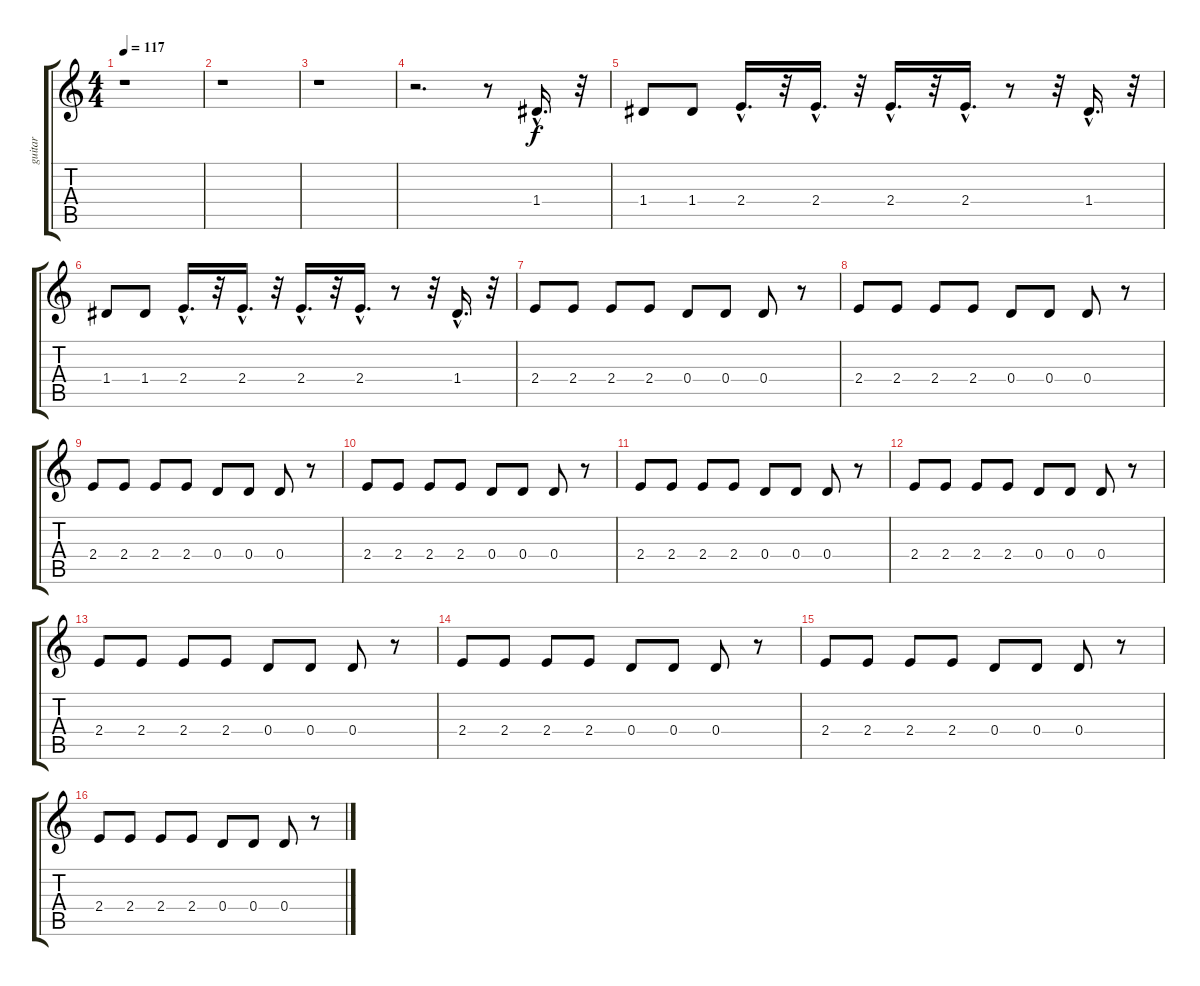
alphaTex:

\track ("guitar" "guitar") {instrument electricguitarclean}
\staff {score tabs}
\tuning (E4 B3 G3 D3 A2 E2) {hide}
\ts (4 4)
\tempo 117
\clef g2
\ks c
r.1{dy f instrument electricguitarclean} |
r.1 |
r.1 |
r.2{d} r.8 1.4{hac}.16{d} r.32 |
1.4.8 1.4.8 2.4{hac}.16{d} r.32 2.4{hac}.16{d} r.32 2.4{hac}.16{d} r.32 2.4{hac}.16{d} r.8 r.32 1.4{hac}.16{d} r.32 |
1.4.8 1.4.8 2.4{hac}.16{d} r.32 2.4{hac}.16{d} r.32 2.4{hac}.16{d} r.32 2.4{hac}.16{d} r.8 r.32 1.4{hac}.16{d} r.32 |
2.4.8 2.4.8 2.4.8 2.4.8 0.4.8 0.4.8 0.4.8 r.8 |
2.4.8 2.4.8 2.4.8 2.4.8 0.4.8 0.4.8 0.4.8 r.8 |
2.4.8 2.4.8 2.4.8 2.4.8 0.4.8 0.4.8 0.4.8 r.8 |
2.4.8 2.4.8 2.4.8 2.4.8 0.4.8 0.4.8 0.4.8 r.8 |
2.4.8 2.4.8 2.4.8 2.4.8 0.4.8 0.4.8 0.4.8 r.8 |
2.4.8 2.4.8 2.4.8 2.4.8 0.4.8 0.4.8 0.4.8 r.8 |
2.4.8 2.4.8 2.4.8 2.4.8 0.4.8 0.4.8 0.4.8 r.8 |
2.4.8 2.4.8 2.4.8 2.4.8 0.4.8 0.4.8 0.4.8 r.8 |
2.4.8 2.4.8 2.4.8 2.4.8 0.4.8 0.4.8 0.4.8 r.8 |
2.4.8 2.4.8 2.4.8 2.4.8 0.4.8 0.4.8 0.4.8 r.8
